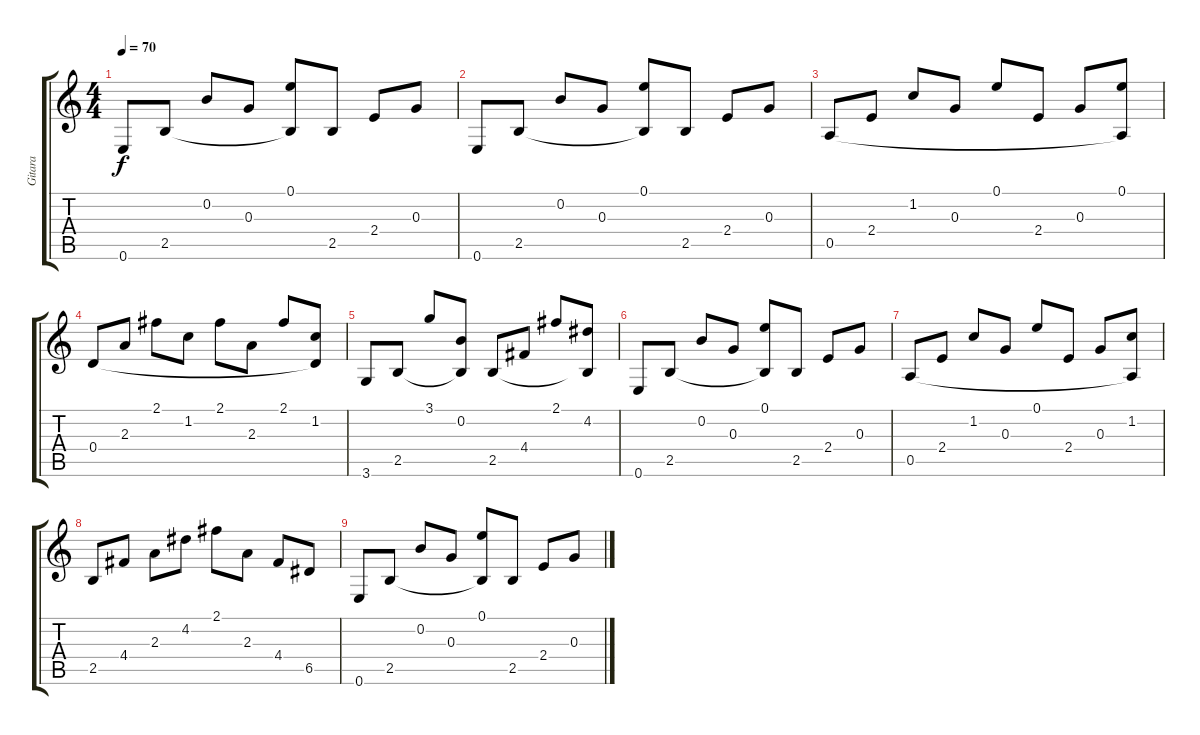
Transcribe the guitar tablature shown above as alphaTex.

\track ("Gitara" "Gitara") {instrument acousticguitarsteel}
\staff {score tabs}
\tuning (E4 B3 G3 D3 A2 E2) {hide}
\ts (4 4)
\tempo 70
\clef g2
\ks c
0.6.8{dy f} 2.5.8 0.2.8 0.3.8 (0.1 2.5{t}).8 2.5.8 2.4.8 0.3.8 |
0.6.8 2.5.8 0.2.8 0.3.8 (0.1 2.5{t}).8 2.5.8 2.4.8 0.3.8 |
0.5.8 2.4.8 1.2.8 0.3.8 0.1.8 2.4.8 0.3.8 (0.1 0.5{t}).8 |
0.4.8 2.3.8 2.1.8 1.2.8 2.1.8 2.3.8 2.1.8 (1.2 0.4{t}).8 |
3.6.8 2.5.8 3.1.8 (0.2 2.5{t}).8 2.5.8 4.4.8 2.1.8 (4.2 2.5{t}).8 |
0.6.8 2.5.8 0.2.8 0.3.8 (0.1 2.5{t}).8 2.5.8 2.4.8 0.3.8 |
0.5.8 2.4.8 1.2.8 0.3.8 0.1.8 2.4.8 0.3.8 (1.2 0.5{t}).8 |
2.5.8 4.4.8 2.3.8 4.2.8 2.1.8 2.3.8 4.4.8 6.5.8 |
0.6.8 2.5.8 0.2.8 0.3.8 (0.1 2.5{t}).8 2.5.8 2.4.8 0.3.8
